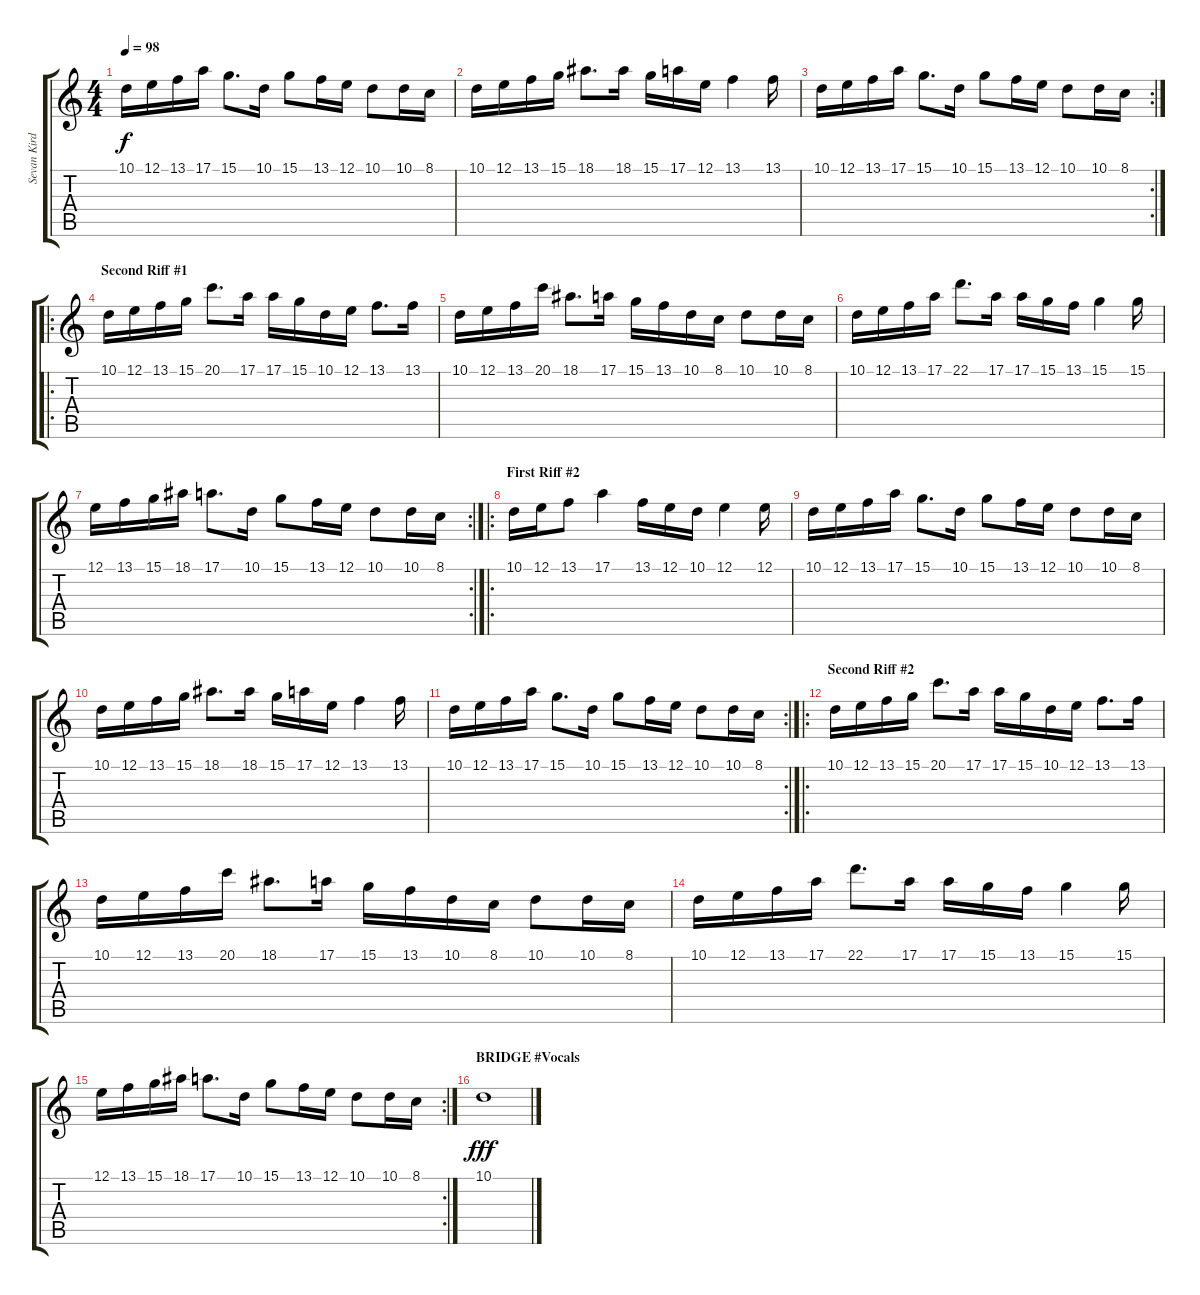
\track ("Sevan Kirder or Chrigel" "Sevan Kird") {instrument flute}
\staff {score tabs}
\tuning (E4 B3 G3 D3 A2 E2) {hide}
\ts (4 4)
\tempo 98
\clef g2
\ks c
10.1.16{dy f} 12.1.16 13.1.16 17.1.16 15.1.8{d} 10.1.16 15.1.8 13.1.16 12.1.16 10.1.8 10.1.16 8.1.16 |
10.1.16 12.1.16 13.1.16 15.1.16 18.1.8{d} 18.1.16 15.1.16 17.1.16 12.1.16 13.1.4 13.1.16 |
\rc 2
10.1.16 12.1.16 13.1.16 17.1.16 15.1.8{d} 10.1.16 15.1.8 13.1.16 12.1.16 10.1.8 10.1.16 8.1.16 |
\ro
\section ("" "Second Riff #1")
10.1.16 12.1.16 13.1.16 15.1.16 20.1.8{d} 17.1.16 17.1.16 15.1.16 10.1.16 12.1.16 13.1.8{d} 13.1.16 |
10.1.16 12.1.16 13.1.16 20.1.16 18.1.8{d} 17.1.16 15.1.16 13.1.16 10.1.16 8.1.16 10.1.8 10.1.16 8.1.16 |
10.1.16 12.1.16 13.1.16 17.1.16 22.1.8{d} 17.1.16 17.1.16 15.1.16 13.1.16 15.1.4 15.1.16 |
\rc 2
12.1.16 13.1.16 15.1.16 18.1.16 17.1.8{d} 10.1.16 15.1.8 13.1.16 12.1.16 10.1.8 10.1.16 8.1.16 |
\ro
\section ("" "First Riff #2")
10.1.16 12.1.16 13.1.8 17.1.4 13.1.16 12.1.16 10.1.16 12.1.4 12.1.16 |
10.1.16 12.1.16 13.1.16 17.1.16 15.1.8{d} 10.1.16 15.1.8 13.1.16 12.1.16 10.1.8 10.1.16 8.1.16 |
10.1.16 12.1.16 13.1.16 15.1.16 18.1.8{d} 18.1.16 15.1.16 17.1.16 12.1.16 13.1.4 13.1.16 |
\rc 2
10.1.16 12.1.16 13.1.16 17.1.16 15.1.8{d} 10.1.16 15.1.8 13.1.16 12.1.16 10.1.8 10.1.16 8.1.16 |
\ro
\section ("" "Second Riff #2")
10.1.16 12.1.16 13.1.16 15.1.16 20.1.8{d} 17.1.16 17.1.16 15.1.16 10.1.16 12.1.16 13.1.8{d} 13.1.16 |
10.1.16 12.1.16 13.1.16 20.1.16 18.1.8{d} 17.1.16 15.1.16 13.1.16 10.1.16 8.1.16 10.1.8 10.1.16 8.1.16 |
10.1.16 12.1.16 13.1.16 17.1.16 22.1.8{d} 17.1.16 17.1.16 15.1.16 13.1.16 15.1.4 15.1.16 |
\rc 2
12.1.16 13.1.16 15.1.16 18.1.16 17.1.8{d} 10.1.16 15.1.8 13.1.16 12.1.16 10.1.8 10.1.16 8.1.16 |
\section ("" "BRIDGE #Vocals")
10.1.1{dy fff}
